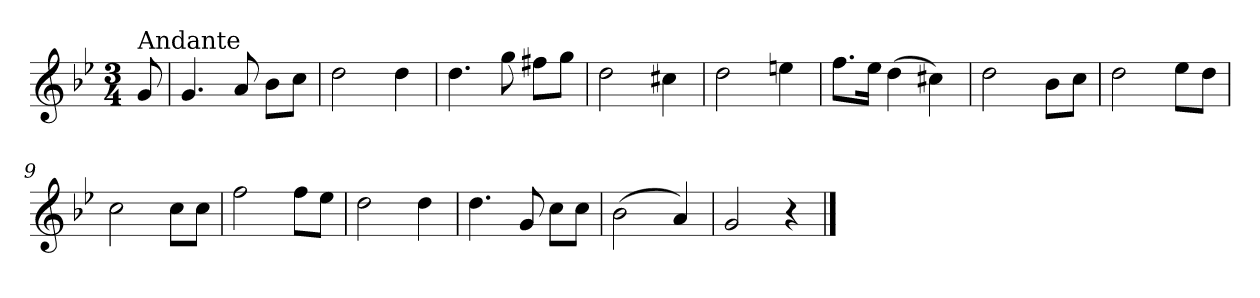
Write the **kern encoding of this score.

**kern
*part1
*staff1
*clefG2
*k[b-e-]
*g:
*M3/4
=
!LO:TX:a:t=Andante
8g/
=1
4.g/
8a/
8b-\L
8cc\J
=2
2dd\
4dd\
=3
4.dd\
8gg\
8ff#X\L
8gg\J
=4
2dd\
4cc#X\
=5
2dd\
4een\
=6
8.ff\L
16ee-\Jk
(>4dd\
4cc#X\)
=7
2dd\
8b-\L
8cc\J
!!LO:LB:g=z
=8
2dd\
8ee-\L
8dd\J
=9
2cc\
8cc\L
8cc\J
=10
2ff\
8ff\L
8ee-\J
=11
2dd\
4dd\
=12
4.dd\
8g/
8cc\L
8cc\J
=13
(>2b-\
4a/)
=14
2g/
4r
==
*-
